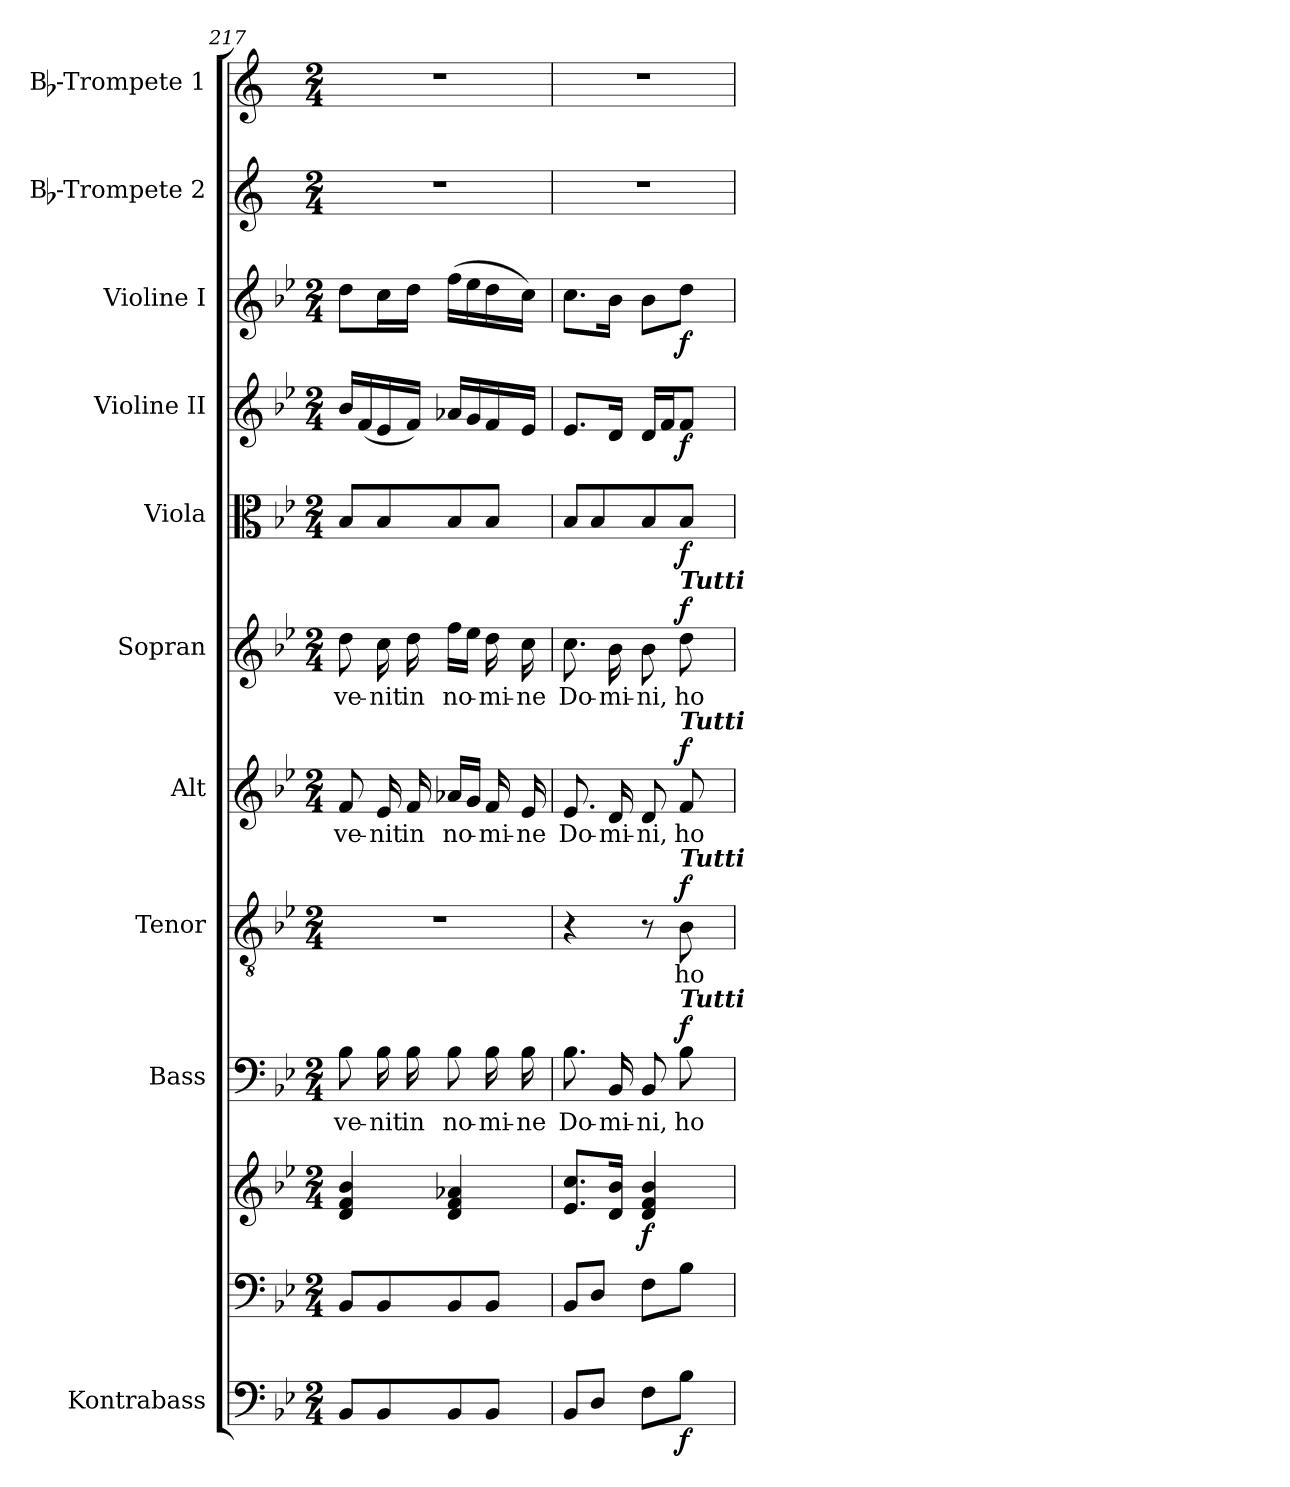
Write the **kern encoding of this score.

**kern	**dynam	**kern	**kern	**dynam	**kern	**text	**dynam	**kern	**text	**dynam	**kern	**text	**dynam	**kern	**text	**dynam	**kern	**dynam	**kern	**dynam	**kern	**dynam	**kern	**kern
*part11	*part11	*part10	*part10	*part10	*part9	*part9	*part9	*part8	*part8	*part8	*part7	*part7	*part7	*part6	*part6	*part6	*part5	*part5	*part4	*part4	*part3	*part3	*part2	*part1
*staff12	*staff12	*staff11	*staff10	*staff10/11	*staff9	*staff9	*staff9	*staff8	*staff8	*staff8	*staff7	*staff7	*staff7	*staff6	*staff6	*staff6	*staff5	*staff5	*staff4	*staff4	*staff3	*staff3	*staff2	*staff1
*I"Kontrabass	*	*	*	*	*I"Bass	*	*	*I"Tenor	*	*	*I"Alt	*	*	*I"Sopran	*	*	*I"Viola	*	*I"Violine II	*	*I"Violine I	*	*I"Bb-Trompete 2	*I"Bb-Trompete 1
*I'Kb.	*	*	*	*	*I'B.	*	*	*I'T.	*	*	*I'A.	*	*	*I'S.	*	*	*I'Vla.	*	*I'Vl. II	*	*I'Vl. I	*	*I'Bb Trp. 2	*I'Bb Trp. 1
*clefF4	*	*clefF4	*clefG2	*	*clefF4	*	*	*clefGv2	*	*	*clefG2	*	*	*clefG2	*	*	*clefC3	*	*clefG2	*	*clefG2	*	*clefG2	*clefG2
*ITrd7c12	*	*	*	*	*	*	*	*	*	*	*	*	*	*	*	*	*	*	*	*	*	*	*ITrd1c2	*ITrd1c2
*k[b-e-]	*	*k[b-e-]	*k[b-e-]	*	*k[b-e-]	*	*	*k[b-e-]	*	*	*k[b-e-]	*	*	*k[b-e-]	*	*	*k[b-e-]	*	*k[b-e-]	*	*k[b-e-]	*	*k[b-e-]	*k[b-e-]
*B-:	*	*B-:	*B-:	*	*B-:	*	*	*B-:	*	*	*B-:	*	*	*B-:	*	*	*B-:	*	*B-:	*	*B-:	*	*B-:	*B-:
*M2/4	*	*M2/4	*M2/4	*	*M2/4	*	*	*M2/4	*	*	*M2/4	*	*	*M2/4	*	*	*M2/4	*	*M2/4	*	*M2/4	*	*M2/4	*M2/4
=217	=217	=217	=217	=217	=217	=217	=217	=217	=217	=217	=217	=217	=217	=217	=217	=217	=217	=217	=217	=217	=217	=217	=217	=217
!	!	!	!	!	!	!LO:LY:b	!	!	!	!	!	!LO:LY:b	!	!	!LO:LY:b	!	!	!	!	!	!	!	!	!
8BBB-/L	.	8BB-/L	4d/ 4f/ 4b-/	.	8B-\	ve-	.	2r	.	.	8f/	ve-	.	8dd\	ve-	.	8B-/L	.	16b-/LL	.	8dd\L	.	2r	2r
.	.	.	.	.	.	.	.	.	.	.	.	.	.	.	.	.	.	.	(<16f/	.	.	.	.	.
!	!	!	!	!	!	!LO:LY:b	!	!	!	!	!	!LO:LY:b	!	!	!LO:LY:b	!	!	!	!	!	!	!	!	!
8BBB-/	.	8BB-/	.	.	16B-\	-nit	.	.	.	.	16e-/	-nit	.	16cc\	-nit	.	8B-/	.	16e-/	.	16cc\L	.	.	.
!	!	!	!	!	!	!LO:LY:b	!	!	!	!	!	!LO:LY:b	!	!	!LO:LY:b	!	!	!	!	!	!	!	!	!
.	.	.	.	.	16B-\	in	.	.	.	.	16f/	in	.	16dd\	in	.	.	.	16f/JJ)	.	16dd\JJ	.	.	.
!	!	!	!	!	!	!LO:LY:b	!	!	!	!	!	!LO:LY:b	!	!	!LO:LY:b	!	!	!	!	!	!	!	!	!
8BBB-/	.	8BB-/	4d/ 4f/ 4a-X/	.	8B-\	no-	.	.	.	.	16a-X/LL	no-	.	16ff\LL	no-	.	8B-/	.	16a-X/LL	.	(>16ff\LL	.	.	.
.	.	.	.	.	.	.	.	.	.	.	16g/JJ	.	.	16ee-\JJ	.	.	.	.	16g/	.	16ee-\	.	.	.
!	!	!	!	!	!	!LO:LY:b	!	!	!	!	!	!LO:LY:b	!	!	!LO:LY:b	!	!	!	!	!	!	!	!	!
8BBB-/J	.	8BB-/J	.	.	16B-\	-mi-	.	.	.	.	16f/	-mi-	.	16dd\	-mi-	.	8B-/J	.	16f/	.	16dd\	.	.	.
!	!	!	!	!	!	!LO:LY:b	!	!	!	!	!	!LO:LY:b	!	!	!LO:LY:b	!	!	!	!	!	!	!	!	!
.	.	.	.	.	16B-\	-ne	.	.	.	.	16e-/	-ne	.	16cc\	-ne	.	.	.	16e-/JJ	.	16cc\JJ)	.	.	.
!!LO:PB:g=z
=218	=218	=218	=218	=218	=218	=218	=218	=218	=218	=218	=218	=218	=218	=218	=218	=218	=218	=218	=218	=218	=218	=218	=218	=218
!	!	!	!	!	!	!LO:LY:b	!	!	!	!	!	!LO:LY:b	!	!	!LO:LY:b	!	!	!	!	!	!	!	!	!
8BBB-/L	.	8BB-/L	8.e-/ 8.cc/L	.	8.B-\	Do-	.	4r	.	.	8.e-/	Do-	.	8.cc\	Do-	.	8B-/L	.	8.e-/L	.	8.cc\L	.	2r	2r
8DD/J	.	8D/J	.	.	.	.	.	.	.	.	.	.	.	.	.	.	8B-/	.	.	.	.	.	.	.
!	!	!	!	!	!	!LO:LY:b	!	!	!	!	!	!LO:LY:b	!	!	!LO:LY:b	!	!	!	!	!	!	!	!	!
.	.	.	16d/ 16b-/Jk	.	16BB-/	-mi-	.	.	.	.	16d/	-mi-	.	16b-\	-mi-	.	.	.	16d/Jk	.	16b-\Jk	.	.	.
!	!	!	!	!LO:DY:b	!	!LO:LY:b	!	!	!	!	!	!LO:LY:b	!	!	!LO:LY:b	!	!	!	!	!	!	!	!	!
8FF\L	.	8F\L	4d/ 4f/ 4b-/	f	8BB-/	-ni,	.	8r	.	.	8d/	-ni,	.	8b-\	-ni,	.	8B-/	.	16d/LL	.	8b-\L	.	.	.
.	.	.	.	.	.	.	.	.	.	.	.	.	.	.	.	.	.	.	16f/J	.	.	.	.	.
!	!	!	!	!	!	!	!	!	!	!	!	!	!	!LO:TX:a:Bi:t=Tutti	!	!	!	!	!	!	!	!	!	!
!	!	!	!	!	!	!	!	!	!	!	!LO:TX:a:Bi:t=Tutti	!	!	!	!	!	!	!	!	!	!	!	!	!
!	!	!	!	!	!	!	!	!LO:TX:a:Bi:t=Tutti	!	!	!	!	!	!	!	!	!	!	!	!	!	!	!	!
!	!	!	!	!	!LO:TX:a:Bi:t=Tutti	!	!	!	!	!	!	!	!	!	!	!	!	!	!	!	!	!	!	!
!	!LO:DY:b	!	!	!	!	!LO:LY:b	!LO:DY:a	!	!LO:LY:b	!LO:DY:a	!	!LO:LY:b	!LO:DY:a	!	!LO:LY:b	!LO:DY:a	!	!LO:DY:b	!	!LO:DY:b	!	!LO:DY:b	!	!
8BB-\J	f	8B-\J	.	.	8B-\	ho-	f	8B-\	ho-	f	8f/	ho-	f	8dd\	ho-	f	8B-/J	f	8f/J	f	8dd\J	f	.	.
=	=	=	=	=	=	=	=	=	=	=	=	=	=	=	=	=	=	=	=	=	=	=	=	=
*-	*-	*-	*-	*-	*-	*-	*-	*-	*-	*-	*-	*-	*-	*-	*-	*-	*-	*-	*-	*-	*-	*-	*-	*-
